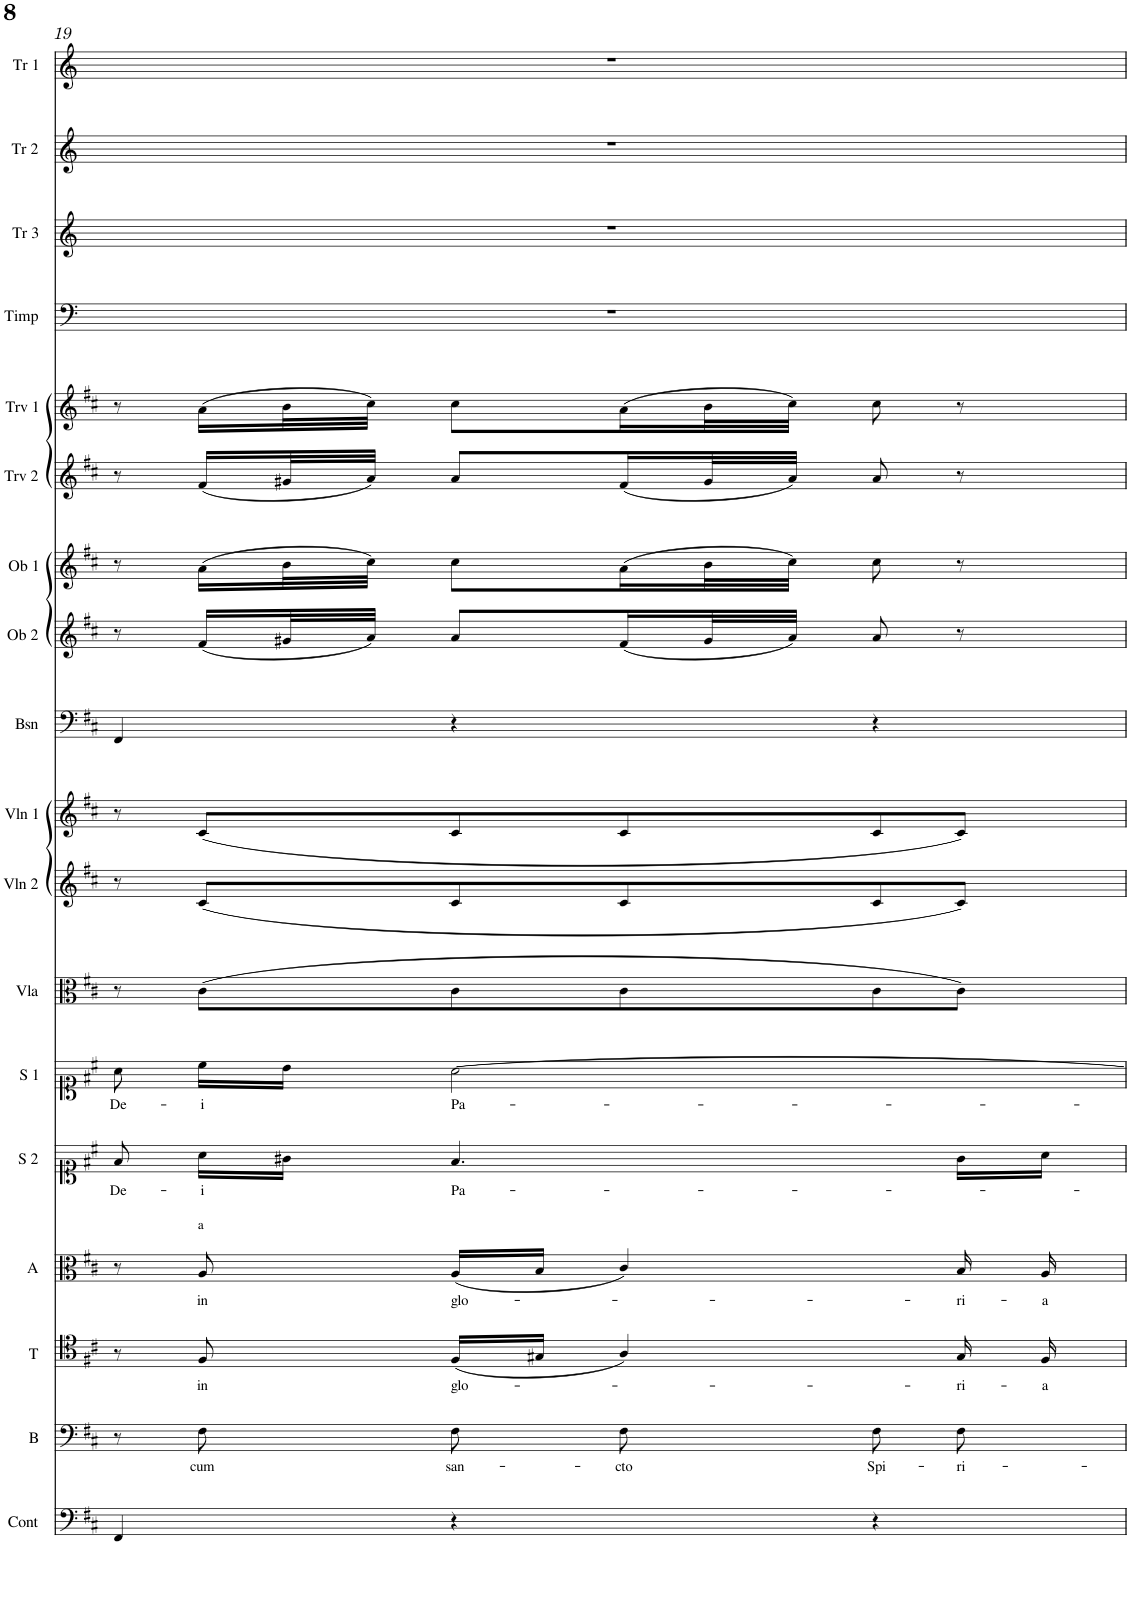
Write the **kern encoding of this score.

**kern	**kern	**text	**kern	**text	**kern	**text	**kern	**text	**kern	**text	**kern	**kern	**kern	**kern	**kern	**kern	**kern	**kern	**kern	**kern	**kern	**kern
*part18	*part17	*part17	*part16	*part16	*part15	*part15	*part14	*part14	*part13	*part13	*part12	*part11	*part10	*part9	*part8	*part7	*part6	*part5	*part4	*part3	*part2	*part1
*staff18	*staff17	*staff17	*staff16	*staff16	*staff15	*staff15	*staff14	*staff14	*staff13	*staff13	*staff12	*staff11	*staff10	*staff9	*staff8	*staff7	*staff6	*staff5	*staff4	*staff3	*staff2	*staff1
*I"Continuo	*I"Bass	*	*I"Tenor	*	*I"Alto	*	*I"Soprano 2	*	*I"Soprano 1	*	*I"Viola	*I"Violin 2	*I"Violin 1	*I"Bassoon	*I"Oboe 2	*I"Oboe 1	*I"Traverso 2	*I"Traverso 1	*I"Timpani	*I"Tromba 3	*I"Tromba 2	*I"Tromba 1
*I'Cont	*I'B	*	*I'T	*	*I'A	*	*I'S 2	*	*I'S 1	*	*I'Vla	*I'Vln 2	*I'Vln 1	*I'Bsn	*I'Ob 2	*I'Ob 1	*I'Trv 2	*I'Trv 1	*I'Timp	*I'Tr 3	*I'Tr 2	*I'Tr 1
!!LO:PB:g=z
*clefF4	*clefF4	*	*clefC4	*	*clefC3	*	*clefC1	*	*clefC1	*	*clefC3	*clefG2	*clefG2	*clefF4	*clefG2	*clefG2	*clefG2	*clefG2	*clefF4	*clefG2	*clefG2	*clefG2
*	*	*	*	*	*	*	*	*	*	*	*	*	*	*	*	*	*	*	*Trd-1c-2	*Trd-1c-2	*Trd-1c-2	*Trd-1c-2
*k[f#c#]	*k[f#c#]	*	*k[f#c#]	*	*k[f#c#]	*	*k[f#c#]	*	*k[f#c#]	*	*k[f#c#]	*k[f#c#]	*k[f#c#]	*k[f#c#]	*k[f#c#]	*k[f#c#]	*k[f#c#]	*k[f#c#]	*k[]	*k[]	*k[]	*k[]
*M3/4	*M3/4	*	*M3/4	*	*M3/4	*	*M3/4	*	*M3/4	*	*M3/4	*M3/4	*M3/4	*M3/4	*M3/4	*M3/4	*M3/4	*M3/4	*M3/4	*M3/4	*M3/4	*M3/4
=19	=19	=19	=19	=19	=19	=19	=19	=19	=19	=19	=19	=19	=19	=19	=19	=19	=19	=19	=19	=19	=19	=19
!	!	!	!	!	!	!	!	!LO:LY:b	!	!LO:LY:b	!	!	!	!	!	!	!	!	!	!	!	!
4FF#/	8r	.	8r	.	8r	.	8f#/	De-	8a\	De-	8r	8r	8r	4FF#/	8r	8r	8r	8r	2.r	2.r	2.r	2.r
!	!	!	!	!	!LO:TX:a:t=a	!	!	!	!	!	!	!	!	!	!	!	!	!	!	!	!	!
!	!	!LO:LY:b	!	!LO:LY:b	!	!LO:LY:b	!	!LO:LY:b	!	!LO:LY:b	!	!	!	!	!	!	!	!	!	!	!	!
.	8F#\	cum	8F#/	in	8A/	in	16a\LL	-i	16cc#\LL	-i	(8c#\L	(8c#/L	(8c#/L	.	(16f#/LL	(16a\LL	(16f#/LL	(16a\LL	.	.	.	.
.	.	.	.	.	.	.	16g#X\JJ	.	16b\JJ	.	.	.	.	.	32g#X/L	32b\L	32g#X/L	32b\L	.	.	.	.
.	.	.	.	.	.	.	.	.	.	.	.	.	.	.	32a/JJJ)	32cc#\JJJ)	32a/JJJ)	32cc#\JJJ)	.	.	.	.
!	!	!LO:LY:b	!	!LO:LY:b	!	!LO:LY:b	!	!LO:LY:b	!	!LO:LY:b	!	!	!	!	!	!	!	!	!	!	!	!
4r	8F#\L	san-	(16F#/LL	glo-	(16A/LL	glo-	4.f#/	Pa-	[2a\	Pa-	8c#\	8c#/	8c#/	4r	8a/L	8cc#\L	8a/L	8cc#\L	.	.	.	.
.	.	.	16G#X/JJ	.	16B/JJ	.	.	.	.	.	.	.	.	.	.	.	.	.	.	.	.	.
!	!	!LO:LY:b	!	!	!	!	!	!	!	!	!	!	!	!	!	!	!	!	!	!	!	!
.	8F#\J	-cto	4A/)	.	4c#/)	.	.	.	.	.	8c#\	8c#/	8c#/	.	(16f#/L	(16a\L	(16f#/L	(16a\L	.	.	.	.
.	.	.	.	.	.	.	.	.	.	.	.	.	.	.	32g#/L	32b\L	32g#/L	32b\L	.	.	.	.
.	.	.	.	.	.	.	.	.	.	.	.	.	.	.	32a/JJJ)	32cc#\JJJ)	32a/JJJ)	32cc#\JJJ)	.	.	.	.
!	!	!LO:LY:b	!	!	!	!	!	!	!	!	!	!	!	!	!	!	!	!	!	!	!	!
4r	8F#\L	Spi-	.	.	.	.	.	.	.	.	8c#\	8c#/	8c#/	4r	8a/	8cc#\	8a/	8cc#\	.	.	.	.
!	!	!LO:LY:b	!	!LO:LY:b	!	!LO:LY:b	!	!	!	!	!	!	!	!	!	!	!	!	!	!	!	!
.	8F#\J	-ri-	16G#/	-ri-	16B/	-ri-	16g#\LL	.	.	.	8c#\J)	8c#/J)	8c#/J)	.	8r	8r	8r	8r	.	.	.	.
!	!	!	!	!LO:LY:b	!	!LO:LY:b	!	!	!	!	!	!	!	!	!	!	!	!	!	!	!	!
.	.	.	16F#/	-a	16A/	-a	16a\JJ	.	.	.	.	.	.	.	.	.	.	.	.	.	.	.
=	=	=	=	=	=	=	=	=	=	=	=	=	=	=	=	=	=	=	=	=	=	=
*-	*-	*-	*-	*-	*-	*-	*-	*-	*-	*-	*-	*-	*-	*-	*-	*-	*-	*-	*-	*-	*-	*-
